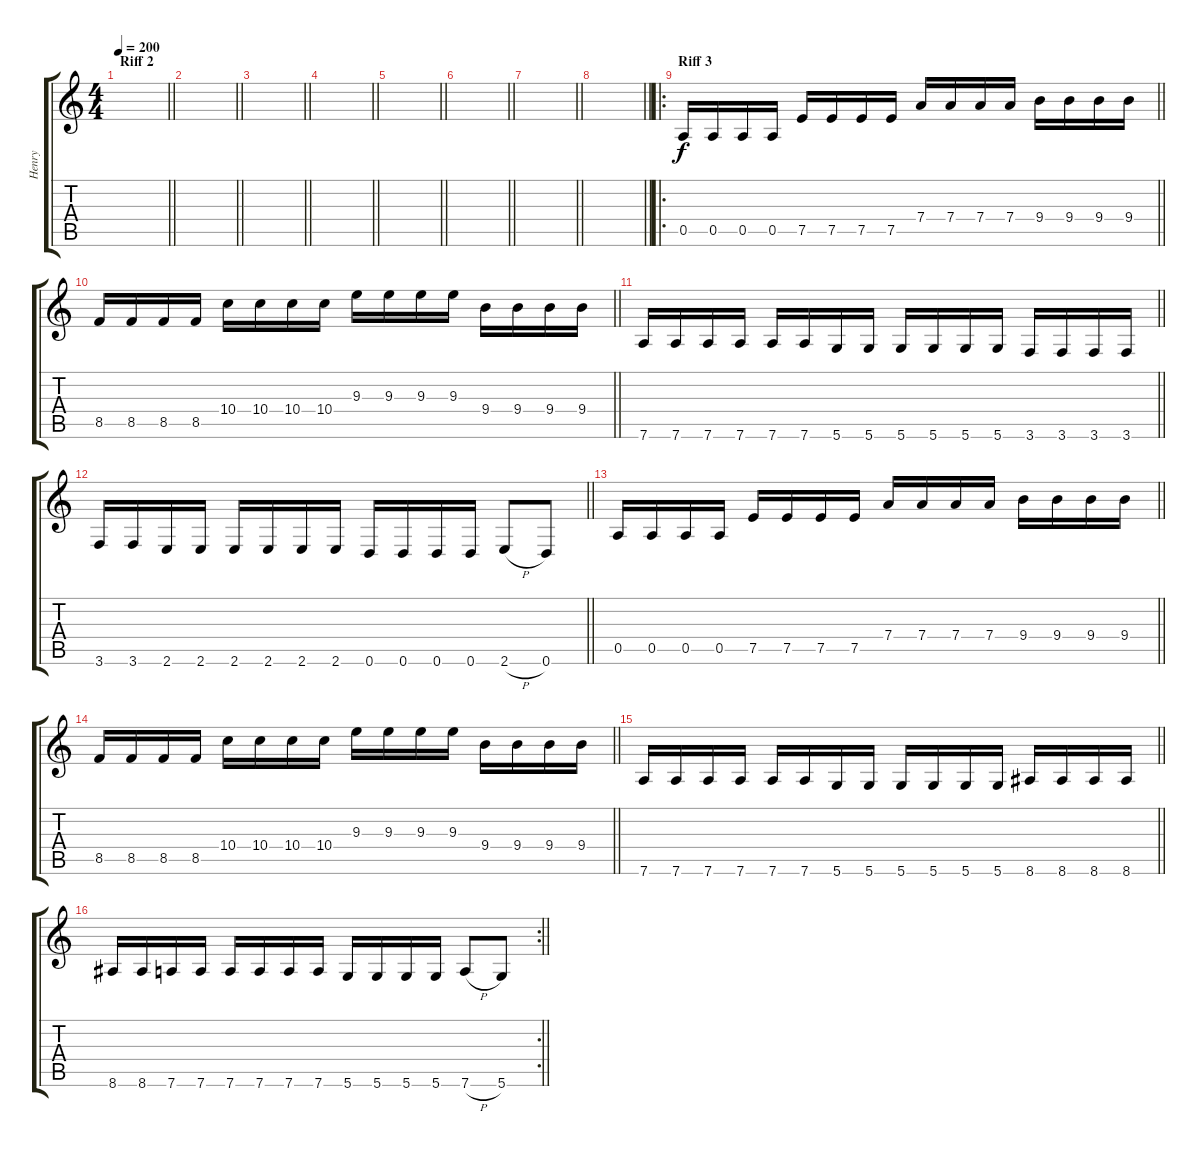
\track ("Henry" "Henry") {instrument distortionguitar}
\staff {score tabs}
\tuning (E4 B3 G3 D3 A2 D2) {hide}
\ts (4 4)
\section ("" "Riff 2")
\tempo 200
\clef g2
\barLineRight lightlight
\ks c
|
\barLineRight lightlight
|
\barLineRight lightlight
|
\barLineRight lightlight
|
\barLineRight lightlight
|
\barLineRight lightlight
|
\barLineRight lightlight
|
\barLineRight lightlight
|
\ro
\section ("" "Riff 3")
\barLineRight lightlight
0.5.16 0.5.16 0.5.16 0.5.16 7.5.16 7.5.16 7.5.16 7.5.16 7.4.16 7.4.16 7.4.16 7.4.16 9.4.16 9.4.16 9.4.16 9.4.16 |
\barLineRight lightlight
8.5.16 8.5.16 8.5.16 8.5.16 10.4.16 10.4.16 10.4.16 10.4.16 9.3.16 9.3.16 9.3.16 9.3.16 9.4.16 9.4.16 9.4.16 9.4.16 |
\barLineRight lightlight
7.6.16 7.6.16 7.6.16 7.6.16 7.6.16 7.6.16 5.6.16 5.6.16 5.6.16 5.6.16 5.6.16 5.6.16 3.6.16 3.6.16 3.6.16 3.6.16 |
\barLineRight lightlight
3.6.16 3.6.16 2.6.16 2.6.16 2.6.16 2.6.16 2.6.16 2.6.16 0.6.16 0.6.16 0.6.16 0.6.16 2.6{h}.8 0.6.8 |
\barLineRight lightlight
0.5.16 0.5.16 0.5.16 0.5.16 7.5.16 7.5.16 7.5.16 7.5.16 7.4.16 7.4.16 7.4.16 7.4.16 9.4.16 9.4.16 9.4.16 9.4.16 |
\barLineRight lightlight
8.5.16 8.5.16 8.5.16 8.5.16 10.4.16 10.4.16 10.4.16 10.4.16 9.3.16 9.3.16 9.3.16 9.3.16 9.4.16 9.4.16 9.4.16 9.4.16 |
\barLineRight lightlight
7.6.16 7.6.16 7.6.16 7.6.16 7.6.16 7.6.16 5.6.16 5.6.16 5.6.16 5.6.16 5.6.16 5.6.16 8.6.16 8.6.16 8.6.16 8.6.16 |
\rc 2
\barLineRight lightlight
8.6.16 8.6.16 7.6.16 7.6.16 7.6.16 7.6.16 7.6.16 7.6.16 5.6.16 5.6.16 5.6.16 5.6.16 7.6{h}.8 5.6.8
